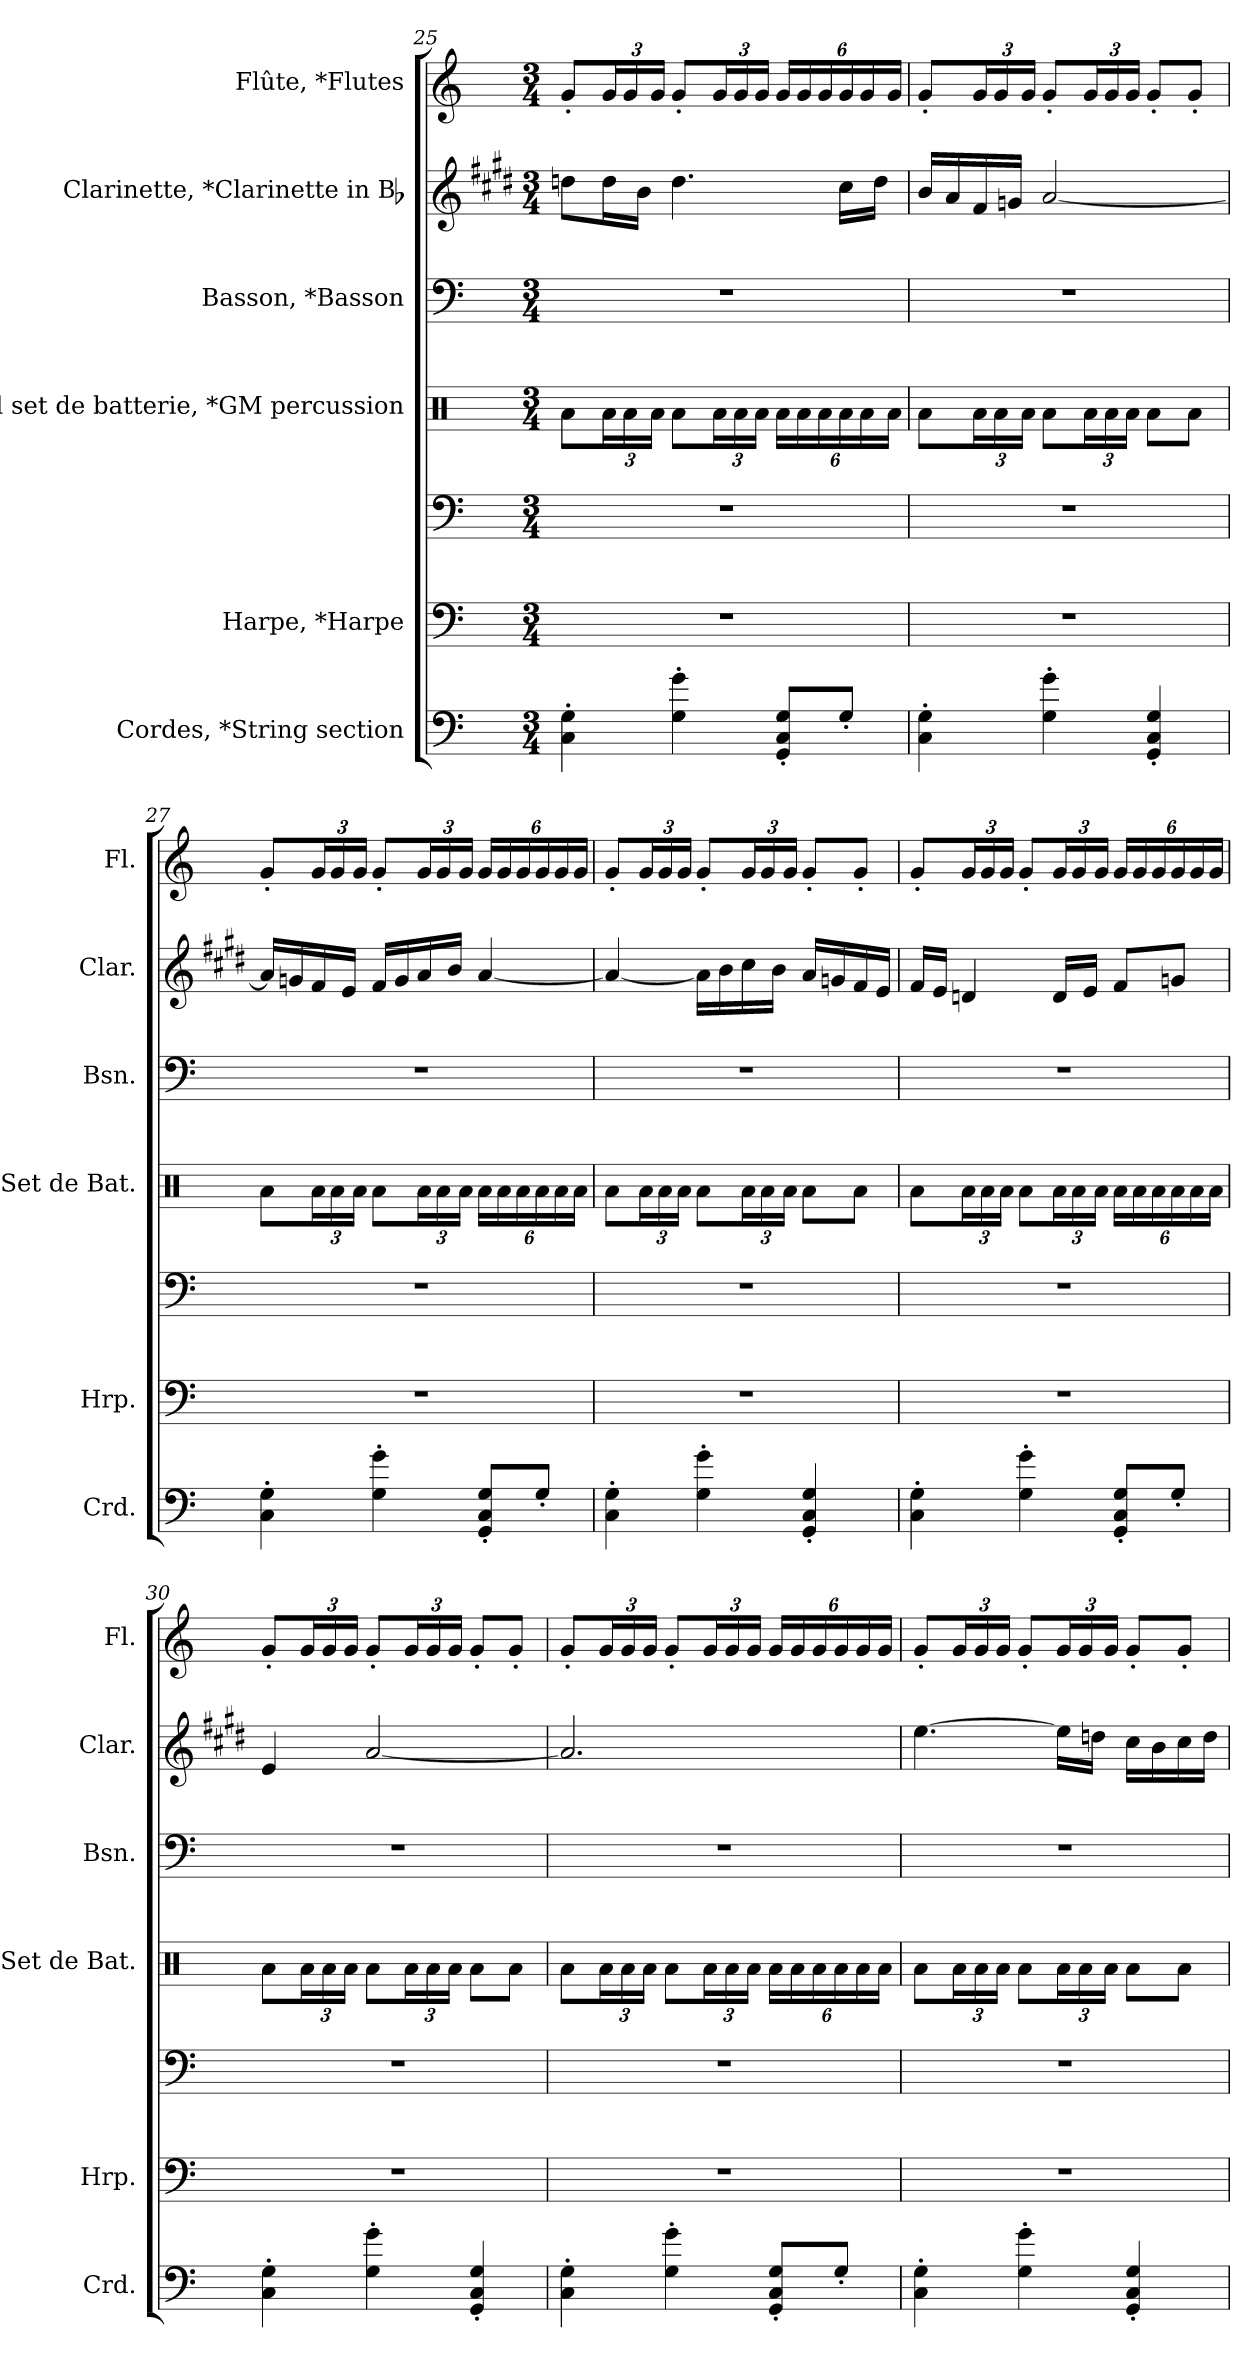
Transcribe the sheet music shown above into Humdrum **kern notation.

**kern	**kern	**kern	**kern	**kern	**kern	**kern
*part6	*part5	*part5	*part4	*part3	*part2	*part1
*staff7	*staff6	*staff5	*staff4	*staff3	*staff2	*staff1
*I"Cordes, *String section	*I"Harpe, *Harpe	*	*I"Grand set de batterie, *GM percussion	*I"Basson, *Basson	*I"Clarinette, *Clarinette in Bb	*I"Flûte, *Flutes
*I'Crd.	*I'Hrp.	*	*I'Set de Bat.	*I'Bsn.	*I'Clar.	*I'Fl.
*clefF4	*clefF4	*clefF4	*clefX	*clefF4	*clefG2	*clefG2
*	*	*	*	*	*ITrd1c2	*
*k[]	*k[]	*k[]	*k[]	*k[]	*k[f#c#]	*k[]
*M3/4	*M3/4	*M3/4	*M3/4	*M3/4	*M3/4	*M3/4
=25	=25	=25	=25	=25	=25	=25
4C\' 4G\'	2.r	2.r	8Ra\L	2.r	8ccn\L	8g'/L
*	*	*	*Xbrackettup	*	*	*Xbrackettup
.	.	.	24Ra\L	.	16cc\L	24g/L
.	.	.	24Ra\	.	.	24g/
.	.	.	.	.	16a\JJ	.
.	.	.	24Ra\JJ	.	.	24g/JJ
4G\' 4g\'	.	.	8Ra\L	.	4.cc\	8g'/L
.	.	.	24Ra\L	.	.	24g/L
.	.	.	24Ra\	.	.	24g/
.	.	.	24Ra\JJ	.	.	24g/JJ
8GG/' 8C/' 8G/'L	.	.	24Ra\LL	.	.	24g/LL
.	.	.	24Ra\	.	.	24g/
.	.	.	24Ra\	.	.	24g/
8G'/J	.	.	24Ra\	.	16b\LL	24g/
.	.	.	24Ra\	.	.	24g/
.	.	.	.	.	16cc\JJ	.
.	.	.	24Ra\JJ	.	.	24g/JJ
=26	=26	=26	=26	=26	=26	=26
4C\' 4G\'	2.r	2.r	8Ra\L	2.r	16a/LL	8g'/L
.	.	.	.	.	16g/	.
.	.	.	24Ra\L	.	16e/	24g/L
.	.	.	24Ra\	.	.	24g/
.	.	.	.	.	16fn/JJ	.
.	.	.	24Ra\JJ	.	.	24g/JJ
4G\' 4g\'	.	.	8Ra\L	.	[2g/	8g'/L
.	.	.	24Ra\L	.	.	24g/L
.	.	.	24Ra\	.	.	24g/
.	.	.	24Ra\JJ	.	.	24g/JJ
4GG/' 4C/' 4G/'	.	.	8Ra\L	.	.	8g'/L
.	.	.	8Ra\J	.	.	8g'/J
=27	=27	=27	=27	=27	=27	=27
4C\' 4G\'	2.r	2.r	8Ra\L	2.r	16g/LL]	8g'/L
.	.	.	.	.	16fn/	.
.	.	.	24Ra\L	.	16e/	24g/L
.	.	.	24Ra\	.	.	24g/
.	.	.	.	.	16d/JJ	.
.	.	.	24Ra\JJ	.	.	24g/JJ
4G\' 4g\'	.	.	8Ra\L	.	16e/LL	8g'/L
.	.	.	.	.	16f/	.
.	.	.	24Ra\L	.	16g/	24g/L
.	.	.	24Ra\	.	.	24g/
.	.	.	.	.	16a/JJ	.
.	.	.	24Ra\JJ	.	.	24g/JJ
8GG/' 8C/' 8G/'L	.	.	24Ra\LL	.	[4g/	24g/LL
.	.	.	24Ra\	.	.	24g/
.	.	.	24Ra\	.	.	24g/
8G'/J	.	.	24Ra\	.	.	24g/
.	.	.	24Ra\	.	.	24g/
.	.	.	24Ra\JJ	.	.	24g/JJ
=28	=28	=28	=28	=28	=28	=28
4C\' 4G\'	2.r	2.r	8Ra\L	2.r	4g/_	8g'/L
.	.	.	24Ra\L	.	.	24g/L
.	.	.	24Ra\	.	.	24g/
.	.	.	24Ra\JJ	.	.	24g/JJ
4G\' 4g\'	.	.	8Ra\L	.	16g\LL]	8g'/L
.	.	.	.	.	16a\	.
.	.	.	24Ra\L	.	16b\	24g/L
.	.	.	24Ra\	.	.	24g/
.	.	.	.	.	16a\JJ	.
.	.	.	24Ra\JJ	.	.	24g/JJ
4GG/' 4C/' 4G/'	.	.	8Ra\L	.	16g/LL	8g'/L
.	.	.	.	.	16fn/	.
.	.	.	8Ra\J	.	16e/	8g'/J
.	.	.	.	.	16d/JJ	.
=29	=29	=29	=29	=29	=29	=29
4C\' 4G\'	2.r	2.r	8Ra\L	2.r	16e/LL	8g'/L
.	.	.	.	.	16d/JJ	.
.	.	.	24Ra\L	.	4cn/	24g/L
.	.	.	24Ra\	.	.	24g/
.	.	.	24Ra\JJ	.	.	24g/JJ
4G\' 4g\'	.	.	8Ra\L	.	.	8g'/L
.	.	.	24Ra\L	.	16c/LL	24g/L
.	.	.	24Ra\	.	.	24g/
.	.	.	.	.	16d/JJ	.
.	.	.	24Ra\JJ	.	.	24g/JJ
8GG/' 8C/' 8G/'L	.	.	24Ra\LL	.	8e/L	24g/LL
.	.	.	24Ra\	.	.	24g/
.	.	.	24Ra\	.	.	24g/
8G'/J	.	.	24Ra\	.	8fn/J	24g/
.	.	.	24Ra\	.	.	24g/
.	.	.	24Ra\JJ	.	.	24g/JJ
=30	=30	=30	=30	=30	=30	=30
4C\' 4G\'	2.r	2.r	8Ra\L	2.r	4d/	8g'/L
.	.	.	24Ra\L	.	.	24g/L
.	.	.	24Ra\	.	.	24g/
.	.	.	24Ra\JJ	.	.	24g/JJ
4G\' 4g\'	.	.	8Ra\L	.	[2g/	8g'/L
.	.	.	24Ra\L	.	.	24g/L
.	.	.	24Ra\	.	.	24g/
.	.	.	24Ra\JJ	.	.	24g/JJ
4GG/' 4C/' 4G/'	.	.	8Ra\L	.	.	8g'/L
.	.	.	8Ra\J	.	.	8g'/J
=31	=31	=31	=31	=31	=31	=31
4C\' 4G\'	2.r	2.r	8Ra\L	2.r	2.g/]	8g'/L
.	.	.	24Ra\L	.	.	24g/L
.	.	.	24Ra\	.	.	24g/
.	.	.	24Ra\JJ	.	.	24g/JJ
4G\' 4g\'	.	.	8Ra\L	.	.	8g'/L
.	.	.	24Ra\L	.	.	24g/L
.	.	.	24Ra\	.	.	24g/
.	.	.	24Ra\JJ	.	.	24g/JJ
8GG/' 8C/' 8G/'L	.	.	24Ra\LL	.	.	24g/LL
.	.	.	24Ra\	.	.	24g/
.	.	.	24Ra\	.	.	24g/
8G'/J	.	.	24Ra\	.	.	24g/
.	.	.	24Ra\	.	.	24g/
.	.	.	24Ra\JJ	.	.	24g/JJ
=32	=32	=32	=32	=32	=32	=32
4C\' 4G\'	2.r	2.r	8Ra\L	2.r	[4.dd\	8g'/L
.	.	.	24Ra\L	.	.	24g/L
.	.	.	24Ra\	.	.	24g/
.	.	.	24Ra\JJ	.	.	24g/JJ
4G\' 4g\'	.	.	8Ra\L	.	.	8g'/L
.	.	.	24Ra\L	.	16dd\LL]	24g/L
.	.	.	24Ra\	.	.	24g/
.	.	.	.	.	16ccn\JJ	.
.	.	.	24Ra\JJ	.	.	24g/JJ
4GG/' 4C/' 4G/'	.	.	8Ra\L	.	16b\LL	8g'/L
.	.	.	.	.	16a\	.
.	.	.	8Ra\J	.	16b\	8g'/J
.	.	.	.	.	16cc\JJ	.
=	=	=	=	=	=	=
*-	*-	*-	*-	*-	*-	*-
